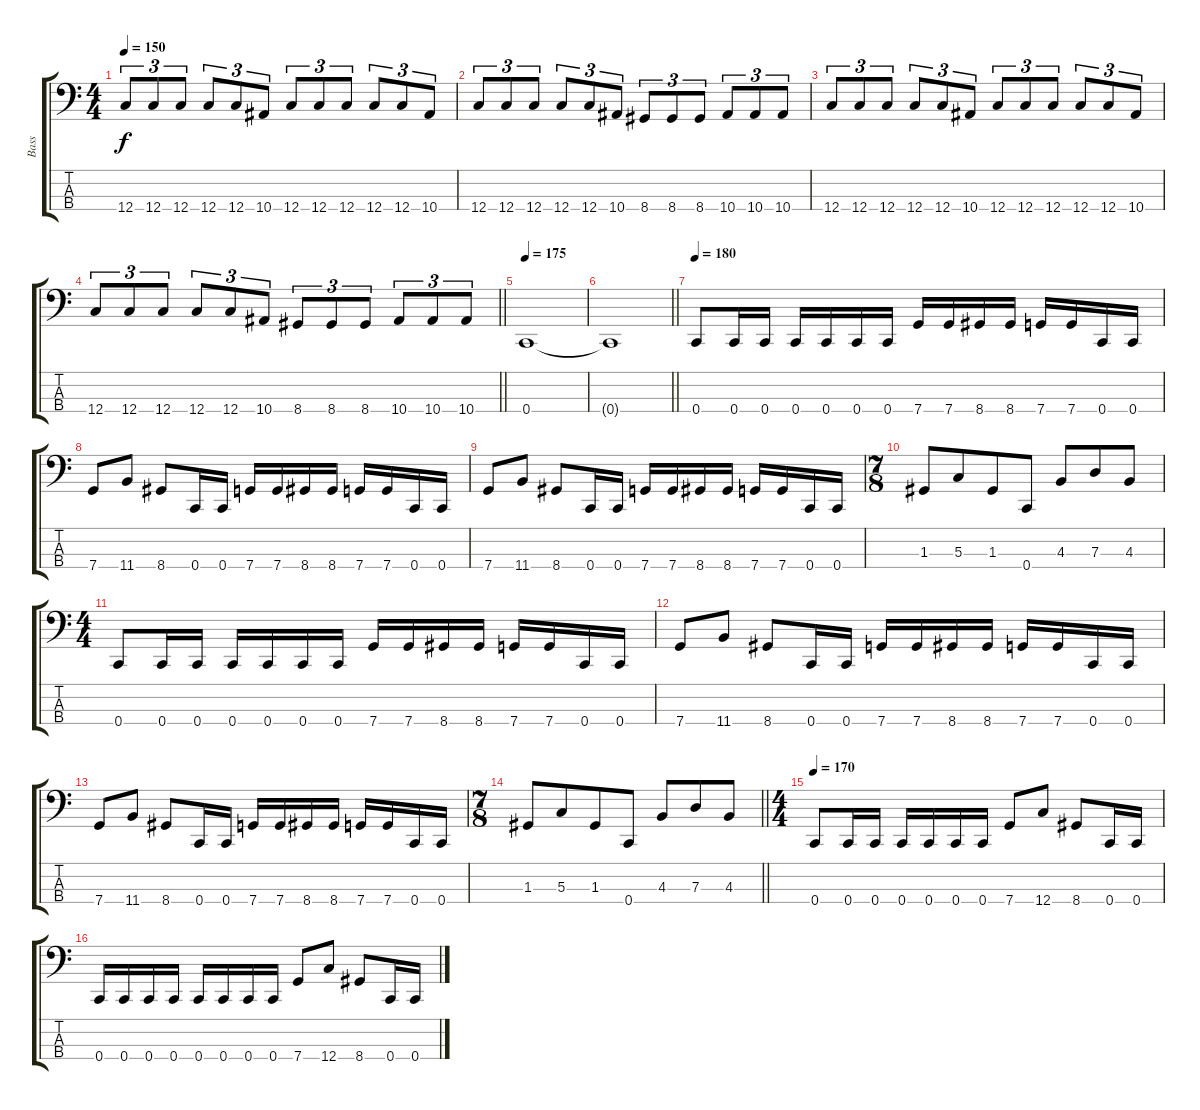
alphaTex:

\track ("Bass" "Bass") {instrument electricbasspick}
\staff {score tabs}
\tuning (F2 C2 G1 C1) {hide}
\ts (4 4)
\tempo 150
\clef f4
\ks c
12.4.8{tu (3 2) dy f} 12.4.8{tu (3 2)} 12.4.8{tu (3 2)} 12.4.8{tu (3 2)} 12.4.8{tu (3 2)} 10.4.8{tu (3 2)} 12.4.8{tu (3 2)} 12.4.8{tu (3 2)} 12.4.8{tu (3 2)} 12.4.8{tu (3 2)} 12.4.8{tu (3 2)} 10.4.8{tu (3 2)} |
12.4.8{tu (3 2)} 12.4.8{tu (3 2)} 12.4.8{tu (3 2)} 12.4.8{tu (3 2)} 12.4.8{tu (3 2)} 10.4.8{tu (3 2)} 8.4.8{tu (3 2)} 8.4.8{tu (3 2)} 8.4.8{tu (3 2)} 10.4.8{tu (3 2)} 10.4.8{tu (3 2)} 10.4.8{tu (3 2)} |
12.4.8{tu (3 2)} 12.4.8{tu (3 2)} 12.4.8{tu (3 2)} 12.4.8{tu (3 2)} 12.4.8{tu (3 2)} 10.4.8{tu (3 2)} 12.4.8{tu (3 2)} 12.4.8{tu (3 2)} 12.4.8{tu (3 2)} 12.4.8{tu (3 2)} 12.4.8{tu (3 2)} 10.4.8{tu (3 2)} |
\barLineRight lightlight
12.4.8{tu (3 2)} 12.4.8{tu (3 2)} 12.4.8{tu (3 2)} 12.4.8{tu (3 2)} 12.4.8{tu (3 2)} 10.4.8{tu (3 2)} 8.4.8{tu (3 2)} 8.4.8{tu (3 2)} 8.4.8{tu (3 2)} 10.4.8{tu (3 2)} 10.4.8{tu (3 2)} 10.4.8{tu (3 2)} |
\tempo 175
0.4.1 |
\barLineRight lightlight
0.4{t}.1 |
\tempo 180
0.4.8 0.4.16 0.4.16 0.4.16 0.4.16 0.4.16 0.4.16 7.4.16 7.4.16 8.4.16 8.4.16 7.4.16 7.4.16 0.4.16 0.4.16 |
7.4.8 11.4.8 8.4.8 0.4.16 0.4.16 7.4.16 7.4.16 8.4.16 8.4.16 7.4.16 7.4.16 0.4.16 0.4.16 |
7.4.8 11.4.8 8.4.8 0.4.16 0.4.16 7.4.16 7.4.16 8.4.16 8.4.16 7.4.16 7.4.16 0.4.16 0.4.16 |
\ts (7 8)
1.3.8 5.3.8 1.3.8 0.4.8 4.3.8 7.3.8 4.3.8 |
\ts (4 4)
0.4.8 0.4.16 0.4.16 0.4.16 0.4.16 0.4.16 0.4.16 7.4.16 7.4.16 8.4.16 8.4.16 7.4.16 7.4.16 0.4.16 0.4.16 |
7.4.8 11.4.8 8.4.8 0.4.16 0.4.16 7.4.16 7.4.16 8.4.16 8.4.16 7.4.16 7.4.16 0.4.16 0.4.16 |
7.4.8 11.4.8 8.4.8 0.4.16 0.4.16 7.4.16 7.4.16 8.4.16 8.4.16 7.4.16 7.4.16 0.4.16 0.4.16 |
\ts (7 8)
\barLineRight lightlight
1.3.8 5.3.8 1.3.8 0.4.8 4.3.8 7.3.8 4.3.8 |
\ts (4 4)
\tempo 170
0.4.8 0.4.16 0.4.16 0.4.16 0.4.16 0.4.16 0.4.16 7.4.8 12.4.8 8.4.8 0.4.16 0.4.16 |
0.4.16 0.4.16 0.4.16 0.4.16 0.4.16 0.4.16 0.4.16 0.4.16 7.4.8 12.4.8 8.4.8 0.4.16 0.4.16
